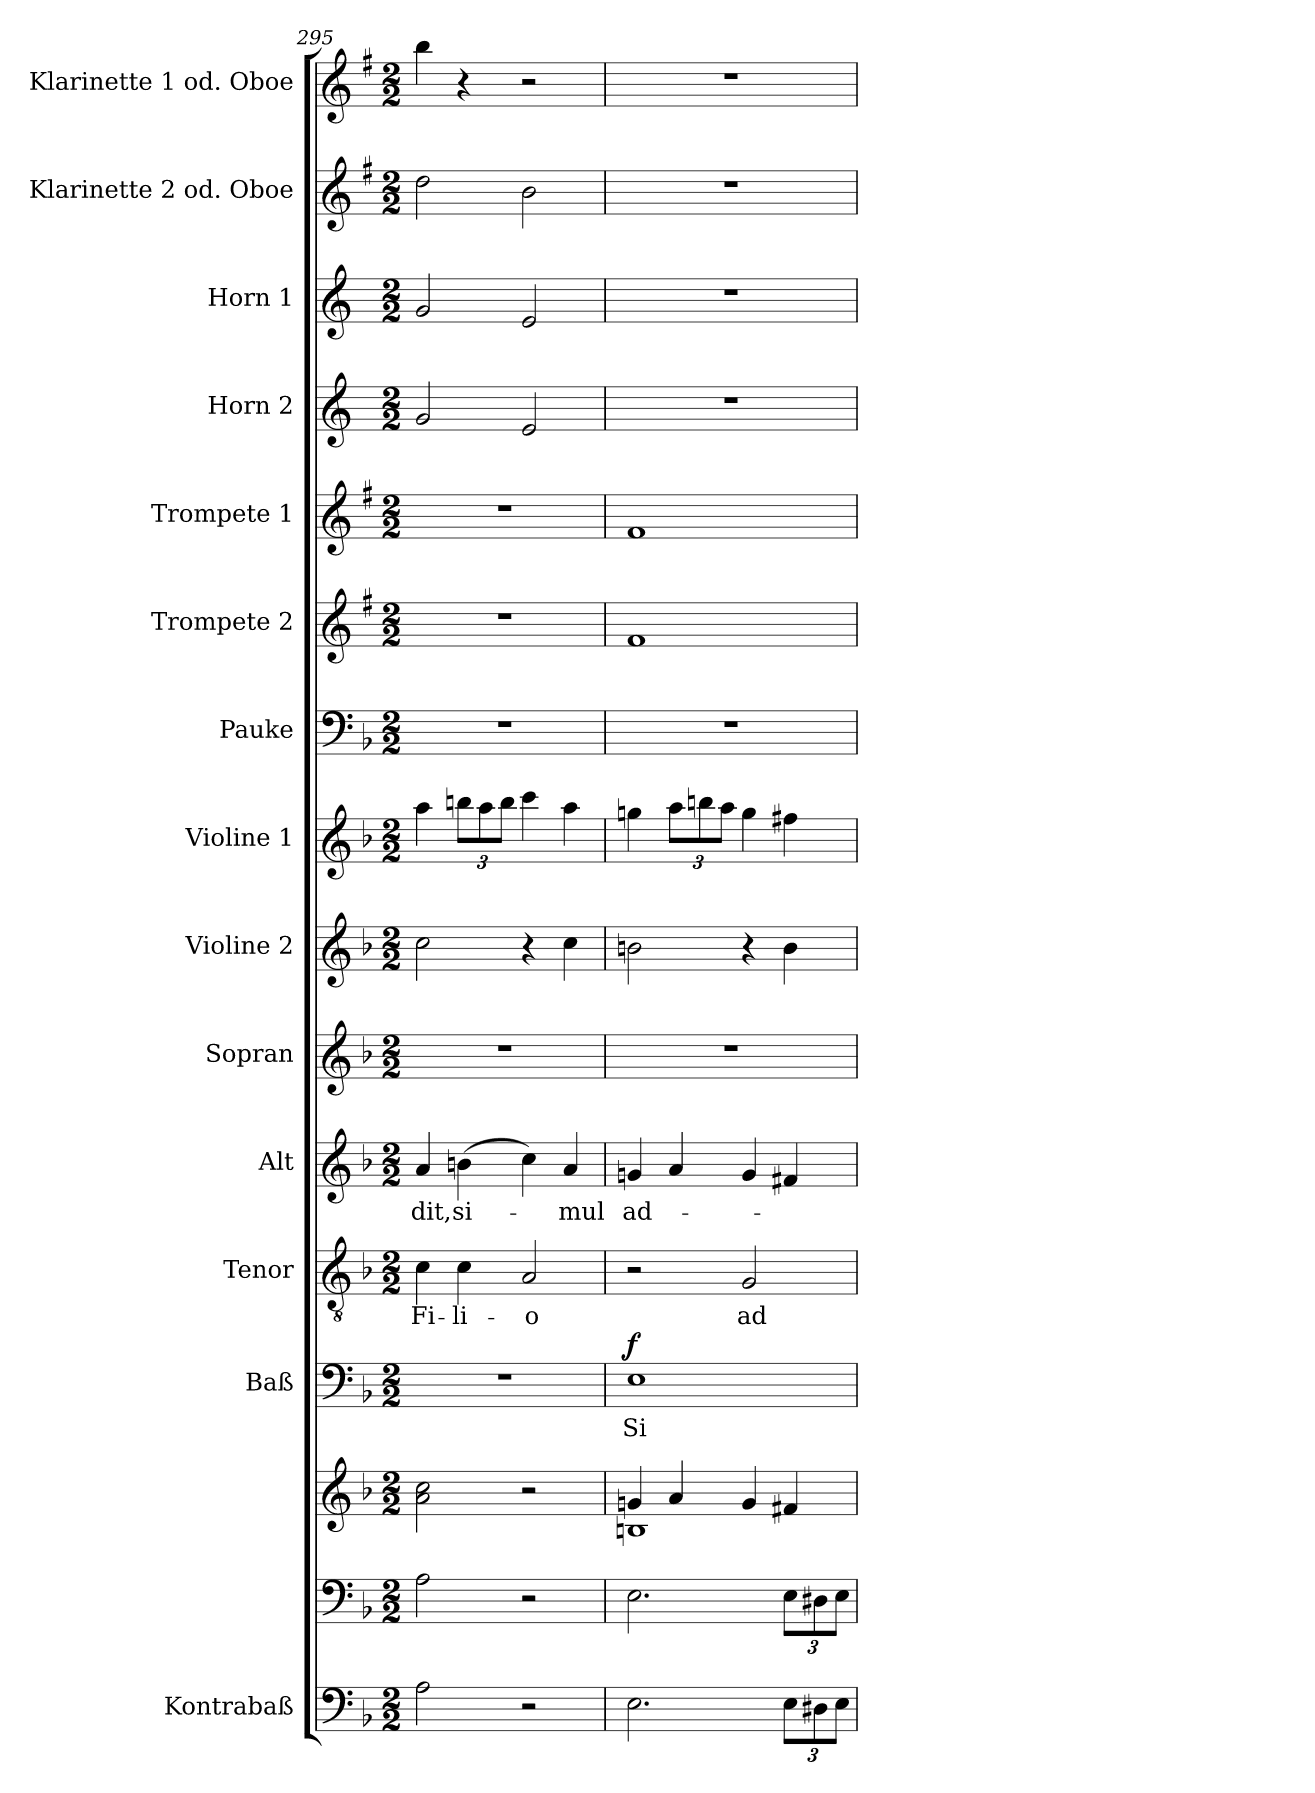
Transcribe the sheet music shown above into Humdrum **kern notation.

**kern	**kern	**kern	**kern	**text	**dynam	**kern	**text	**kern	**text	**kern	**kern	**kern	**kern	**kern	**kern	**kern	**kern	**kern	**kern
*part15	*part14	*part14	*part13	*part13	*part13	*part12	*part12	*part11	*part11	*part10	*part9	*part8	*part7	*part6	*part5	*part4	*part3	*part2	*part1
*staff16	*staff15	*staff14	*staff13	*staff13	*staff13	*staff12	*staff12	*staff11	*staff11	*staff10	*staff9	*staff8	*staff7	*staff6	*staff5	*staff4	*staff3	*staff2	*staff1
*I"Kontrabaß	*	*	*I"Baß	*	*	*I"Tenor	*	*I"Alt	*	*I"Sopran	*I"Violine 2	*I"Violine 1	*I"Pauke	*I"Trompete 2	*I"Trompete 1	*I"Horn 2	*I"Horn 1	*I"Klarinette 2 od. Oboe	*I"Klarinette 1 od. Oboe
*	*	*	*	*	*	*	*	*	*	*	*	*	*	*I'Tpt	*I'Tpt	*I'Hn	*I'Hn	*	*
*clefF4	*clefF4	*clefG2	*clefF4	*	*	*clefGv2	*	*clefG2	*	*clefG2	*clefG2	*clefG2	*clefF4	*clefG2	*clefG2	*clefG2	*clefG2	*clefG2	*clefG2
*ITrd7c12	*	*	*	*	*	*	*	*	*	*	*	*	*	*ITrd1c2	*ITrd1c2	*ITrd4c7	*ITrd4c7	*ITrd1c2	*ITrd1c2
*k[b-]	*k[b-]	*k[b-]	*k[b-]	*	*	*k[b-]	*	*k[b-]	*	*k[b-]	*k[b-]	*k[b-]	*k[b-]	*k[b-]	*k[b-]	*k[b-]	*k[b-]	*k[b-]	*k[b-]
*F:	*F:	*F:	*F:	*	*	*F:	*	*F:	*	*F:	*F:	*F:	*F:	*F:	*F:	*F:	*F:	*F:	*F:
*M2/2	*M2/2	*M2/2	*M2/2	*	*	*M2/2	*	*M2/2	*	*M2/2	*M2/2	*M2/2	*M2/2	*M2/2	*M2/2	*M2/2	*M2/2	*M2/2	*M2/2
=295	=295	=295	=295	=295	=295	=295	=295	=295	=295	=295	=295	=295	=295	=295	=295	=295	=295	=295	=295
!	!	!	!	!	!	!	!LO:LY:b	!	!LO:LY:b	!	!	!	!	!	!	!	!	!	!
2AA\	2A\	2a\ 2cc\	1r	.	.	4c\	Fi-	4a/	-dit,	1r	2cc\	4aa\	1r	1r	1r	2c/	2c/	2cc\	4aa\
!	!	!	!	!	!	!	!LO:LY:b	!	!LO:LY:b	!	!	!	!	!	!	!	!	!	!
*	*	*	*	*	*	*	*	*	*	*	*	*Xbrackettup	*	*	*	*	*	*	*
.	.	.	.	.	.	4c\	-li-	(>4bn\	si-	.	.	12bbn\L	.	.	.	.	.	.	4r
.	.	.	.	.	.	.	.	.	.	.	.	12aa\	.	.	.	.	.	.	.
.	.	.	.	.	.	.	.	.	.	.	.	12bb\J	.	.	.	.	.	.	.
!	!	!	!	!	!	!	!LO:LY:b	!	!	!	!	!	!	!	!	!	!	!	!
2r	2r	2r	.	.	.	2A/	-o	4cc\)	.	.	4r	4ccc\	.	.	.	2A/	2A/	2a\	2r
!	!	!	!	!	!	!	!	!	!LO:LY:b	!	!	!	!	!	!	!	!	!	!
.	.	.	.	.	.	.	.	4a/	-mul	.	4cc\	4aa\	.	.	.	.	.	.	.
=296	=296	=296	=296	=296	=296	=296	=296	=296	=296	=296	=296	=296	=296	=296	=296	=296	=296	=296	=296
*	*	*^	*	*	*	*	*	*	*	*	*	*	*	*	*	*	*	*	*
!	!	!	!	!	!LO:LY:b	!LO:DY:a	!	!	!	!LO:LY:b	!	!	!	!	!	!	!	!	!	!
2.EE\	2.E\	4gn/	1Bn	1E	Si-	f	2r	.	4gn/	ad-	1r	2bn\	4ggn\	1r	1e	1e	1r	1r	1r	1r
.	.	4a/	.	.	.	.	.	.	4a/	.	.	.	12aa\L	.	.	.	.	.	.	.
.	.	.	.	.	.	.	.	.	.	.	.	.	12bbn\	.	.	.	.	.	.	.
.	.	.	.	.	.	.	.	.	.	.	.	.	12aa\J	.	.	.	.	.	.	.
!	!	!	!	!	!	!	!	!LO:LY:b	!	!	!	!	!	!	!	!	!	!	!	!
.	.	4g/	.	.	.	.	2G/	ad-	4g/	.	.	4r	4gg\	.	.	.	.	.	.	.
12EE\L	12E\L	4f#X/	.	.	.	.	.	.	4f#X/	.	.	4b\	4ff#X\	.	.	.	.	.	.	.
12DD#X\	12D#X\	.	.	.	.	.	.	.	.	.	.	.	.	.	.	.	.	.	.	.
12EE\J	12E\J	.	.	.	.	.	.	.	.	.	.	.	.	.	.	.	.	.	.	.
*	*	*v	*v	*	*	*	*	*	*	*	*	*	*	*	*	*	*	*	*	*
=	=	=	=	=	=	=	=	=	=	=	=	=	=	=	=	=	=	=	=
*-	*-	*-	*-	*-	*-	*-	*-	*-	*-	*-	*-	*-	*-	*-	*-	*-	*-	*-	*-
